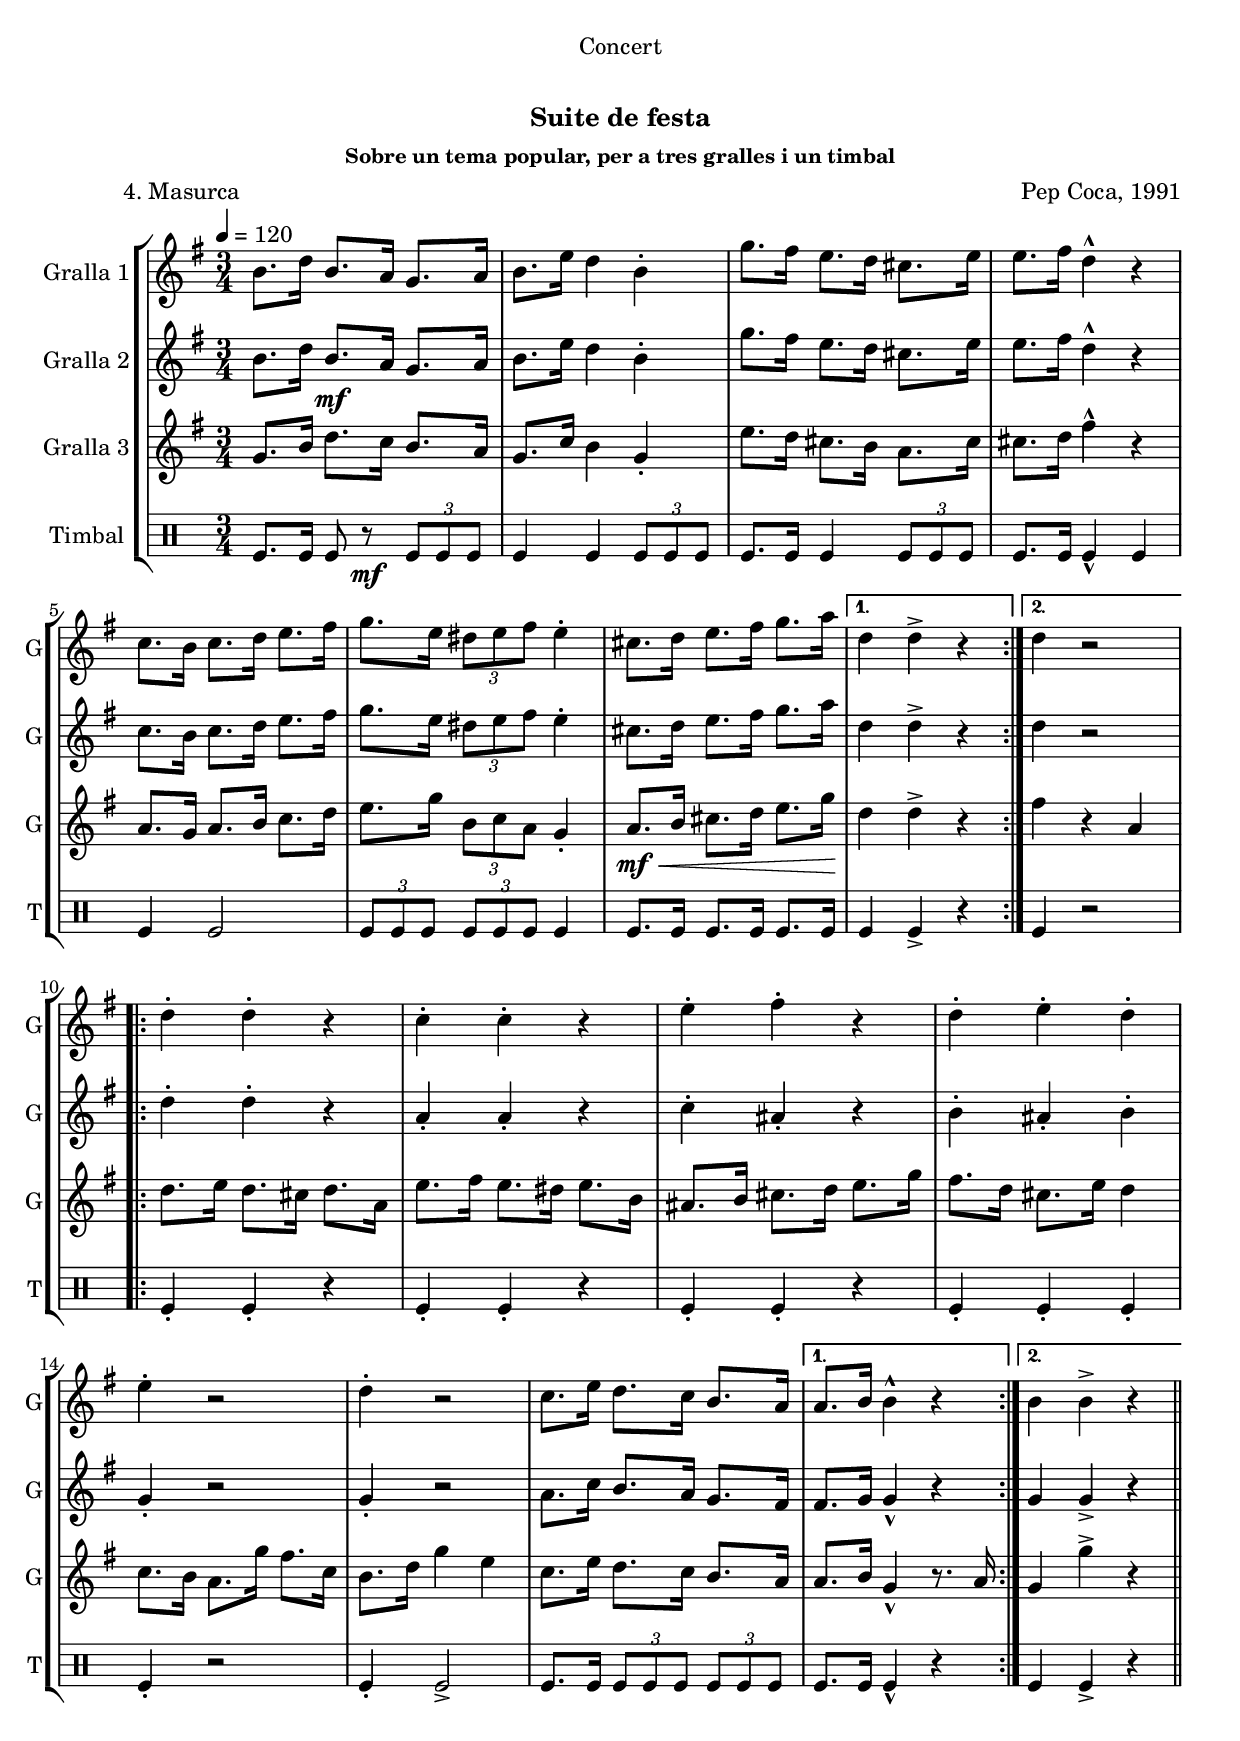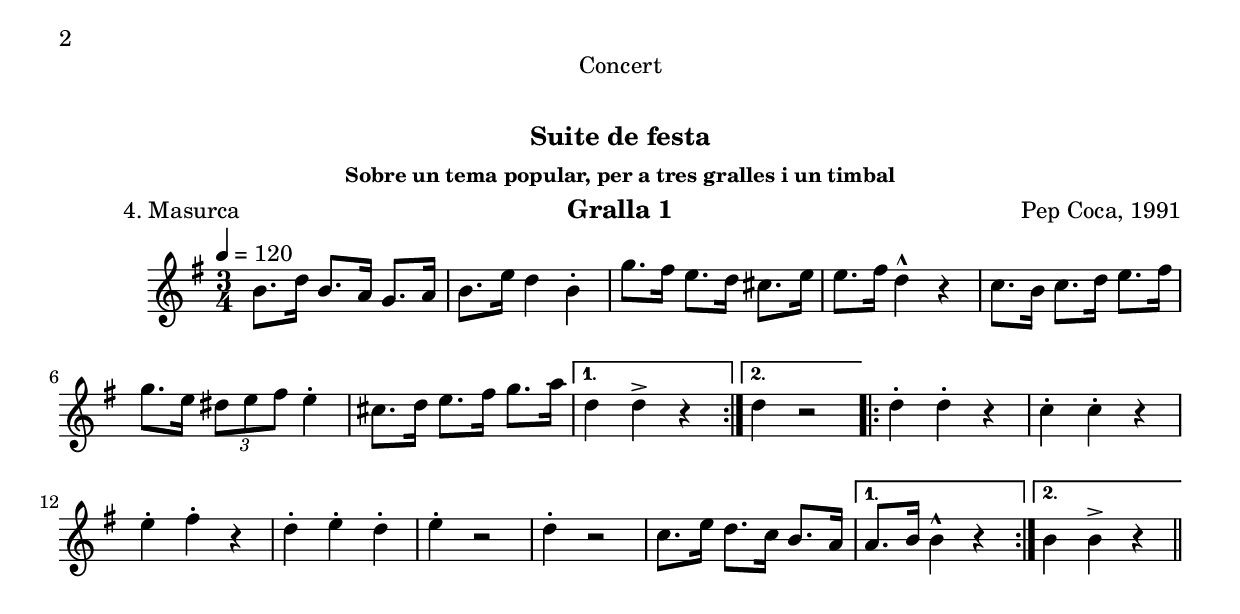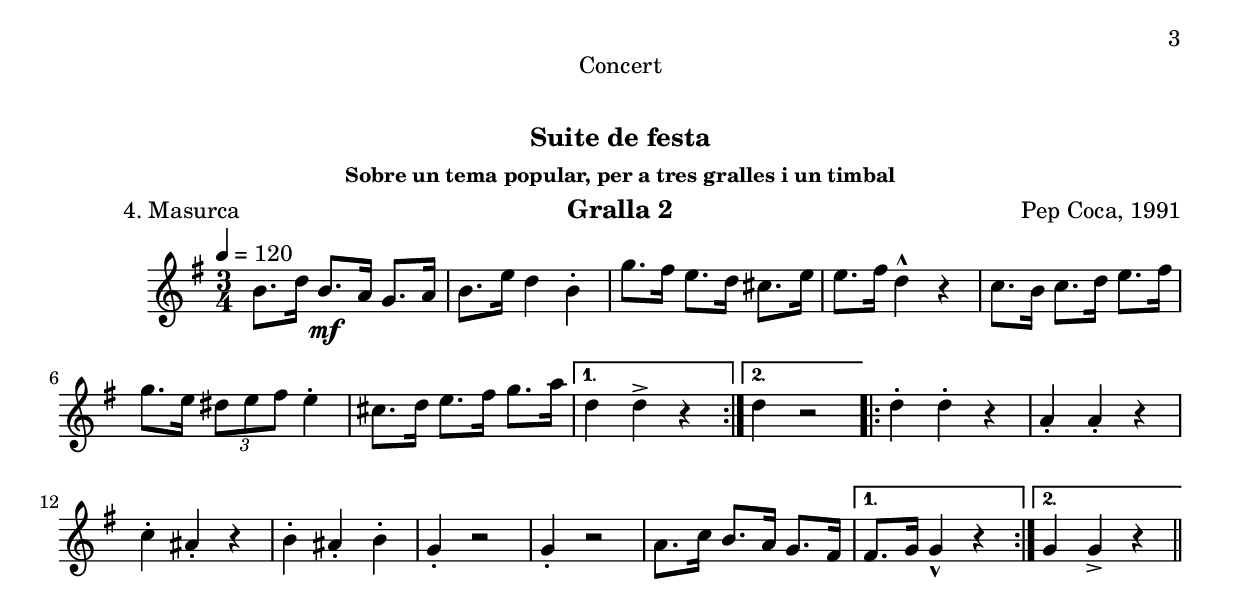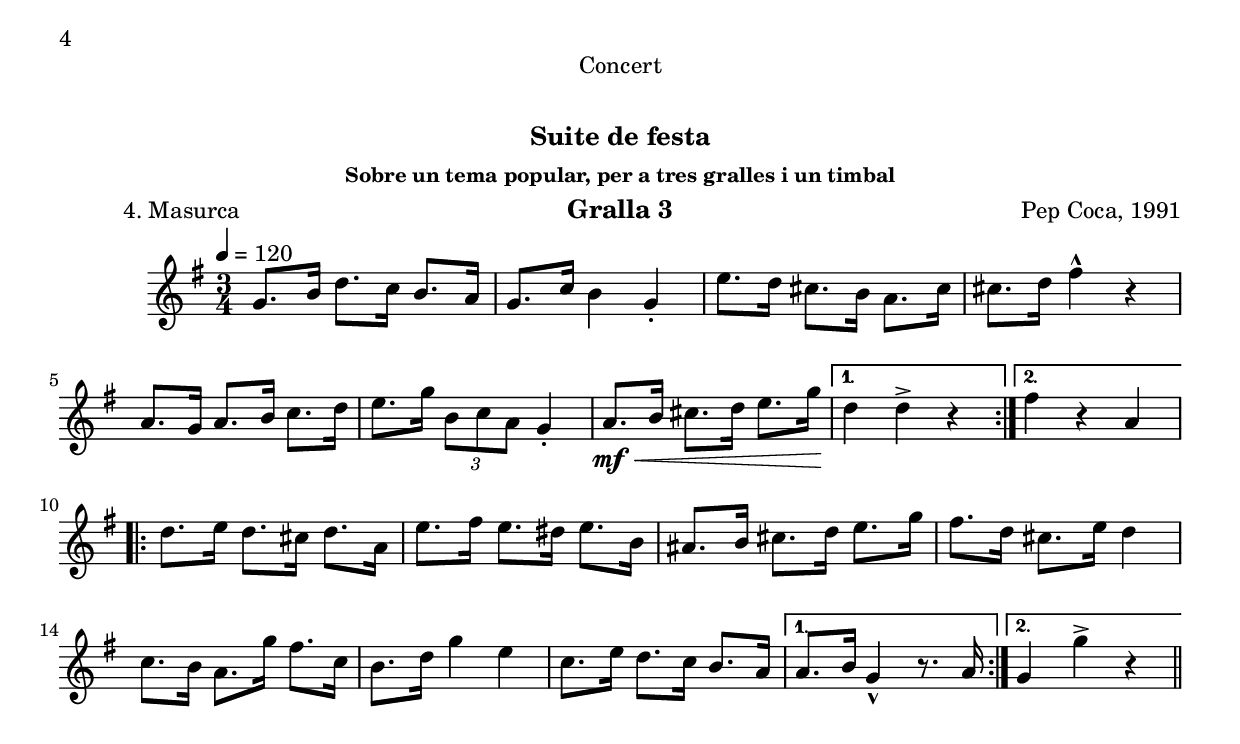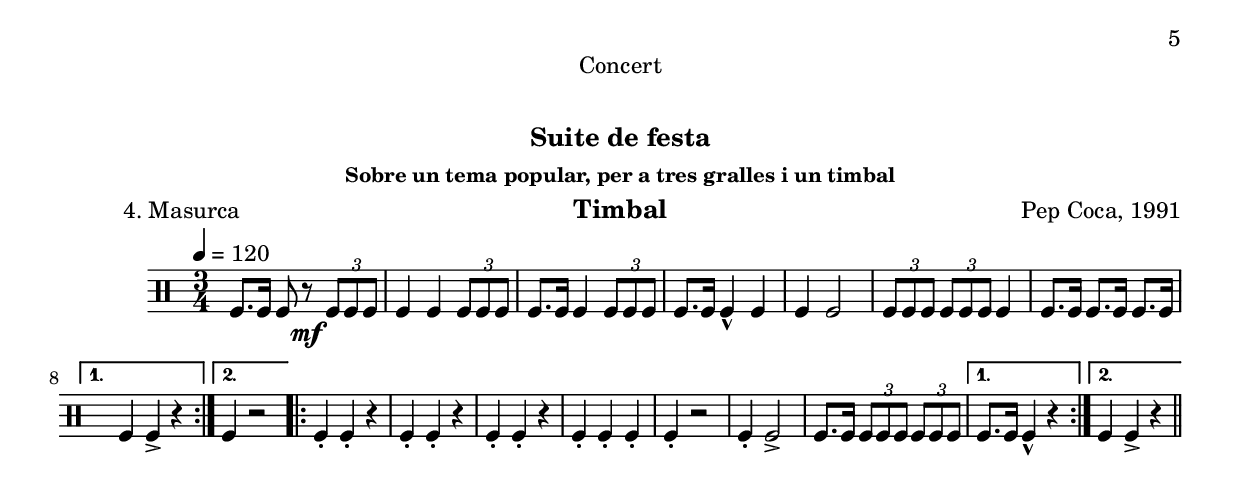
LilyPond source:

\version "2.22.1"

\header {
  dedication="Concert"
  title="  "
  subtitle="Suite de festa"
  subsubtitle="Sobre un tema popular, per a tres gralles i un timbal"
  poet="          4. Masurca"
  meter=""
  piece=""
  composer="Pep Coca, 1991"
  arranger=""
  opus=""
  instrument=""
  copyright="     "
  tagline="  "
}

liniaroAa =
\relative b'
{
  \tempo 4=120
  \clef treble
  \key g \major
  \time 3/4
  \repeat volta 2 { b8. d16 b8. a16 g8. a16  |
  b8. e16 d4 b-.  |
  g'8. fis16 e8. d16 cis8. e16  |
  e8. fis16 d4-^ r  |
  %05
  c8. b16 c8. d16 e8. fis16  |
  g8. e16 \times 2/3 { dis8 e fis } e4-.  |
  cis8. d16 e8. fis16 g8. a16 \! }
  \alternative { { d,4 d-> r }
  { d4 r2 } }
  %10
  \repeat volta 2 { d4-. d-. r  |
  c4-. c-. r  |
  e4-. fis-. r  |
  d4-. e-. d-.  |
  e4-. r2  |
  %15
  d4-. r2  |
  c8. e16 d8. c16 b8. a16 }
  \alternative { { a8. b16 b4-^ r }
  { b4 b-> r } } \bar "||"
}

liniaroAb =
\relative b'
{
  \tempo 4=120
  \clef treble
  \key g \major
  \time 3/4
  \repeat volta 2 { b8. d16 b8. \mf a16 g8. a16  |
  b8. e16 d4 b-.  |
  g'8. fis16 e8. d16 cis8. e16  |
  e8. fis16 d4-^ r  |
  %05
  c8. b16 c8. d16 e8. fis16  |
  g8. e16 \times 2/3 { dis8 e fis } e4-.  |
  cis8. d16 e8. fis16 g8. a16 }
  \alternative { { d,4 d-> r4 } % kompletite
  { d4 r2 } }
  %10
  \repeat volta 2 { d4-. d-. r  |
  a4-. a-. r  |
  c4-. ais-. r  |
  b4-. ais-. b-.  |
  g4-. r2  |
  %15
  g4-. r2  |
  a8. c16 b8. a16 g8. fis16 }
  \alternative { { fis8. g16 g4-^ r }
  { g4 g-> r } } \bar "||"
}

liniaroAc =
\relative g'
{
  \tempo 4=120
  \clef treble
  \key g \major
  \time 3/4
  \repeat volta 2 { g8. b16 d8. c16 b8. a16  |
  g8. c16 b4 g-.  |
  e'8. d16 cis8. b16 a8. cis16  |
  cis8. d16 fis4-^ r  |
  %05
  a,8. g16 a8. b16 c8. d16  |
  e8. g16 \times 2/3 { b,8 c a } g4-.  |
  a8. \mf \< b16 cis8. d16 e8. g16 \! }
  \alternative { { d4 d-> r }
  { fis4 r a, } }
  %10
  \repeat volta 2 { d8. e16 d8. cis16 d8. a16  |
  e'8. fis16 e8. dis16 e8. b16  |
  ais8. b16 cis8. d16 e8. g16  |
  fis8. d16 cis8. e16 d4  |
  c8. b16 a8. g'16 fis8. c16  |
  %15
  b8. d16 g4 e  |
  c8. e16 d8. c16 b8. a16 }
  \alternative { { a8. b16 g4-^ r8. a16 }
  { g4 g'-> r } } \bar "||"
}

liniaroAd =
\drummode
{
  \tempo 4=120
  \time 3/4
  \repeat volta 2 { tomfl8. tomfl16 tomfl8 r \mf \times 2/3 { tomfl tomfl tomfl }  |
  tomfl4 tomfl \times 2/3 { tomfl8 tomfl tomfl }  |
  tomfl8. tomfl16 tomfl4 \times 2/3 { tomfl8 tomfl tomfl }  |
  tomfl8. tomfl16 tomfl4-^ tomfl  |
  %05
  tomfl4 tomfl2  |
  \times 2/3 { tomfl8 tomfl tomfl } \times 2/3 { tomfl tomfl tomfl } tomfl4  |
  tomfl8. tomfl16 tomfl8. tomfl16 tomfl8. tomfl16 }
  \alternative { { tomfl4 tomfl-> r }
  { tomfl4 r2 } }
  %10
  \repeat volta 2 { tomfl4-. tomfl-. r  |
  tomfl4-. tomfl-. r  |
  tomfl4-. tomfl-. r  |
  tomfl4-. tomfl-. tomfl-.  |
  tomfl4-. r2  |
  %15
  tomfl4-. tomfl2->  |
  tomfl8. tomfl16 \times 2/3 { tomfl8 tomfl tomfl } \times 2/3 { tomfl tomfl tomfl } }
  \alternative { { tomfl8. tomfl16 tomfl4-^ r }
  { tomfl4 tomfl-> r } } \bar "||"
}

\bookpart {
  \score {
    \new StaffGroup {
      \override Score.RehearsalMark #'self-alignment-X = #LEFT
      <<
        \new Staff \with {instrumentName = #"Gralla 1" shortInstrumentName = #"G"} \liniaroAa
        \new Staff \with {instrumentName = #"Gralla 2" shortInstrumentName = #"G"} \liniaroAb
        \new Staff \with {instrumentName = #"Gralla 3" shortInstrumentName = #"G"} \liniaroAc
        \new DrumStaff \with {instrumentName = #"Timbal" shortInstrumentName = #"T"} \liniaroAd
      >>
    }
    \layout {}
  }
  \score { \unfoldRepeats
    \new StaffGroup {
      \override Score.RehearsalMark #'self-alignment-X = #LEFT
      <<
        \new Staff \with {instrumentName = #"Gralla 1" shortInstrumentName = #"G"} \liniaroAa
        \new Staff \with {instrumentName = #"Gralla 2" shortInstrumentName = #"G"} \liniaroAb
        \new Staff \with {instrumentName = #"Gralla 3" shortInstrumentName = #"G"} \liniaroAc
        \new DrumStaff \with {instrumentName = #"Timbal" shortInstrumentName = #"T"} \liniaroAd
      >>
    }
    \midi {
      \set Staff.midiInstrument = "oboe"
      \set DrumStaff.midiInstrument = "drums"
    }
  }
}

\bookpart {
  \header {instrument="Gralla 1"}
  \score {
    \new StaffGroup {
      \override Score.RehearsalMark #'self-alignment-X = #LEFT
      <<
        \new Staff \liniaroAa
      >>
    }
    \layout {}
  }
  \score { \unfoldRepeats
    \new StaffGroup {
      \override Score.RehearsalMark #'self-alignment-X = #LEFT
      <<
        \new Staff \liniaroAa
      >>
    }
    \midi {
      \set Staff.midiInstrument = "oboe"
      \set DrumStaff.midiInstrument = "drums"
    }
  }
}

\bookpart {
  \header {instrument="Gralla 2"}
  \score {
    \new StaffGroup {
      \override Score.RehearsalMark #'self-alignment-X = #LEFT
      <<
        \new Staff \liniaroAb
      >>
    }
    \layout {}
  }
  \score { \unfoldRepeats
    \new StaffGroup {
      \override Score.RehearsalMark #'self-alignment-X = #LEFT
      <<
        \new Staff \liniaroAb
      >>
    }
    \midi {
      \set Staff.midiInstrument = "oboe"
      \set DrumStaff.midiInstrument = "drums"
    }
  }
}

\bookpart {
  \header {instrument="Gralla 3"}
  \score {
    \new StaffGroup {
      \override Score.RehearsalMark #'self-alignment-X = #LEFT
      <<
        \new Staff \liniaroAc
      >>
    }
    \layout {}
  }
  \score { \unfoldRepeats
    \new StaffGroup {
      \override Score.RehearsalMark #'self-alignment-X = #LEFT
      <<
        \new Staff \liniaroAc
      >>
    }
    \midi {
      \set Staff.midiInstrument = "oboe"
      \set DrumStaff.midiInstrument = "drums"
    }
  }
}

\bookpart {
  \header {instrument="Timbal"}
  \score {
    \new StaffGroup {
      \override Score.RehearsalMark #'self-alignment-X = #LEFT
      <<
        \new DrumStaff \liniaroAd
      >>
    }
    \layout {}
  }
  \score { \unfoldRepeats
    \new StaffGroup {
      \override Score.RehearsalMark #'self-alignment-X = #LEFT
      <<
        \new DrumStaff \liniaroAd
      >>
    }
    \midi {
      \set Staff.midiInstrument = "oboe"
      \set DrumStaff.midiInstrument = "drums"
    }
  }
}

